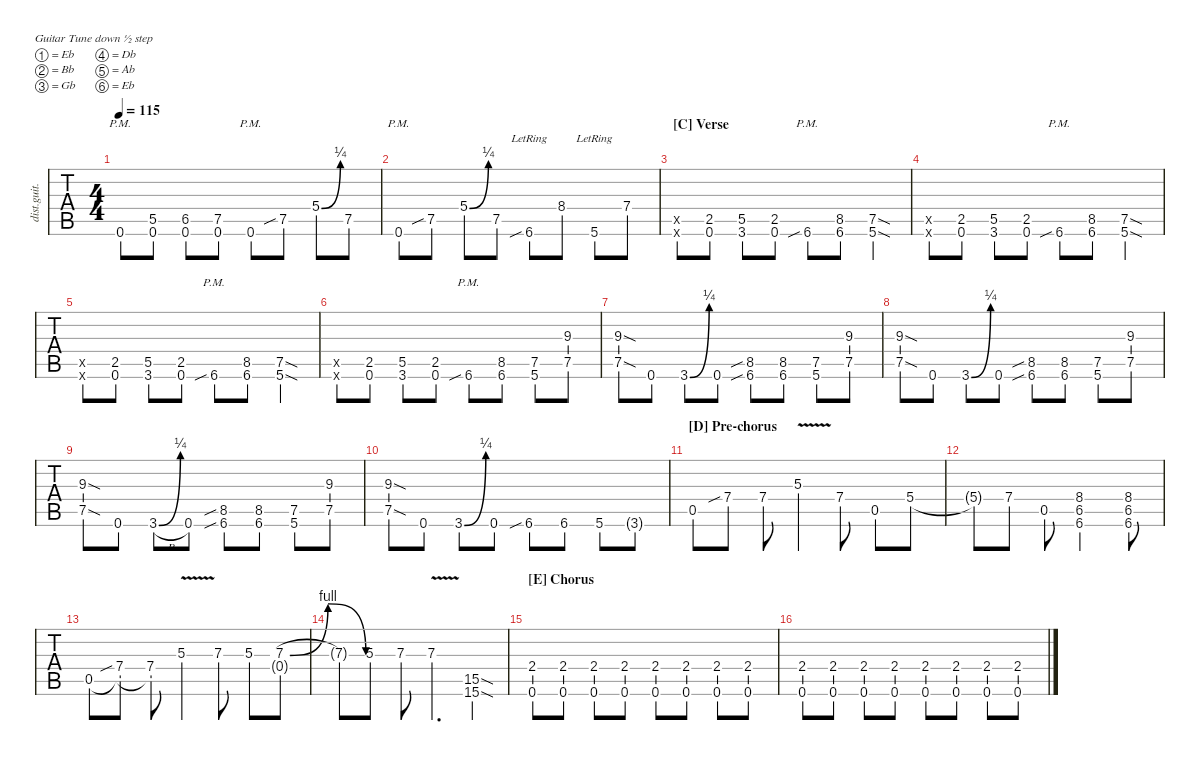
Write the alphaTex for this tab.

\defaultSystemsLayout 4
\hideDynamics
\bracketExtendMode nobrackets
\otherSystemsTrackNameOrientation horizontal
\track ("Rhythm Guitar 3 (Kirk)" "dist.guit.") {multiBarRest instrument distortionguitar}
\staff {tabs}
\tuning (Eb4 Bb3 Gb3 Db3 Ab2 Eb2)
\ts (4 4)
\tempo 115
\clef g2
\ks c
0.6{pm acc #}.8{dy mf} (0.6{acc #} 5.5{acc #}).8 (0.6{acc #} 6.5).8 (0.6{acc #} 7.5{acc #}).8 0.6{pm acc #}.8 7.5{sib acc #}.8 5.4{be (bend 0 0 27.599999999999998 1) acc #}.8 7.5{acc #}.8 |
0.6{pm acc #}.8 7.5{sib acc #}.8 5.4{be (bend 0 0 27.599999999999998 1) acc #}.8 7.5{acc #}.8 6.6{sib lr}.8 8.4.8 5.6{lr acc #}.8 7.4{acc #}.8 |
\section ("C" "Verse")
(0.6{x acc #} 0.5{x acc #}).8 (0.6{acc #} 2.5{acc #}).8 (3.6{acc #} 5.5{acc #}).8 (0.6{acc #} 2.5{acc #}).8 6.6{sib pm}.8 (6.6 8.5).8 (5.6{sod acc #} 7.5{sod acc #}).4 |
(0.6{x acc #} 0.5{x acc #}).8 (0.6{acc #} 2.5{acc #}).8 (3.6{acc #} 5.5{acc #}).8 (0.6{acc #} 2.5{acc #}).8 6.6{sib pm}.8 (6.6 8.5).8 (5.6{sod acc #} 7.5{sod acc #}).4 |
(0.6{x acc #} 0.5{x acc #}).8 (0.6{acc #} 2.5{acc #}).8 (3.6{acc #} 5.5{acc #}).8 (0.6{acc #} 2.5{acc #}).8 6.6{sib pm}.8 (6.6 8.5).8 (5.6{sod acc #} 7.5{sod acc #}).4 |
(0.6{x acc #} 0.5{x acc #}).8 (0.6{acc #} 2.5{acc #}).8 (3.6{acc #} 5.5{acc #}).8 (0.6{acc #} 2.5{acc #}).8 6.6{sib pm}.8 (6.6 8.5).8 (5.6{acc #} 7.5{acc #}).8 (7.5{acc #} 9.3{acc #}).8 |
(9.3{sod acc #} 7.5{sod acc #}).8 0.6{acc #}.8 3.6{be (bend 0 0 16.8 1) acc #}.8 0.6{acc #}.8 (6.6{sib} 8.5{sib}).8 (6.6 8.5).8 (7.5{acc #} 5.6{acc #}).8 (7.5{acc #} 9.3{acc #}).8 |
(9.3{sod acc #} 7.5{sod acc #}).8 0.6{acc #}.8 3.6{be (bend 0 0 16.8 1) acc #}.8 0.6{acc #}.8 (6.6{sib} 8.5{sib}).8 (6.6 8.5).8 (7.5{acc #} 5.6{acc #}).8 (7.5{acc #} 9.3{acc #}).8 |
(9.3{sod acc #} 7.5{sod acc #}).8 0.6{acc #}.8 3.6{be (bend 0 0 16.8 1) h acc #}.8 0.6{acc #}.8 (6.6{sib} 8.5{sib}).8 (6.6 8.5).8 (7.5{acc #} 5.6{acc #}).8 (7.5{acc #} 9.3{acc #}).8 |
(9.3{sod acc #} 7.5{sod acc #}).8 0.6{acc #}.8 3.6{be (bend 0 0 16.8 1) acc #}.8 0.6{acc #}.8 6.6{sib}.8 6.6.8 5.6{acc #}.8 3.6{g acc #}.8 |
\section ("D" "Pre-chorus")
0.5{acc #}.8 7.4{sib acc #}.8 7.4{acc #}.8 5.3{v}.4 7.4{acc #}.8 0.5{acc #}.8 5.4{acc #}.8 |
5.4{t acc #}.8 7.4{acc #}.8 0.5{acc #}.8 (6.6 6.5 8.4).2 (6.5 6.6 8.4).8 |
0.5{acc #}.8 (7.4{sib acc #} 0.5{t acc #}).8 (7.4{acc #} 0.5{t acc #}).8 5.3{v}.4 7.3{acc #}.8 5.3.8 (7.3{be (bendrelease 0 0 10.2 4 20.4 4 30 0) acc #} 0.4{g acc #}).8 |
7.3{t acc #}.8 5.3.8 7.3{acc #}.8 7.3{v acc #}.4{d} (15.5{sod} 15.6{sod acc #}).4 |
\section ("E" "Chorus")
(0.6{acc #} 2.4{acc #}).8{instrument distortionguitar} (0.6{acc #} 2.4{acc #}).8 (0.6{acc #} 2.4{acc #}).8 (0.6{acc #} 2.4{acc #}).8 (0.6{acc #} 2.4{acc #}).8 (0.6{acc #} 2.4{acc #}).8 (0.6{acc #} 2.4{acc #}).8 (0.6{acc #} 2.4{acc #}).8 |
(0.6{acc #} 2.4{acc #}).8 (0.6{acc #} 2.4{acc #}).8 (0.6{acc #} 2.4{acc #}).8 (0.6{acc #} 2.4{acc #}).8 (0.6{acc #} 2.4{acc #}).8 (0.6{acc #} 2.4{acc #}).8 (0.6{acc #} 2.4{acc #}).8 (0.6{acc #} 2.4{acc #}).8
